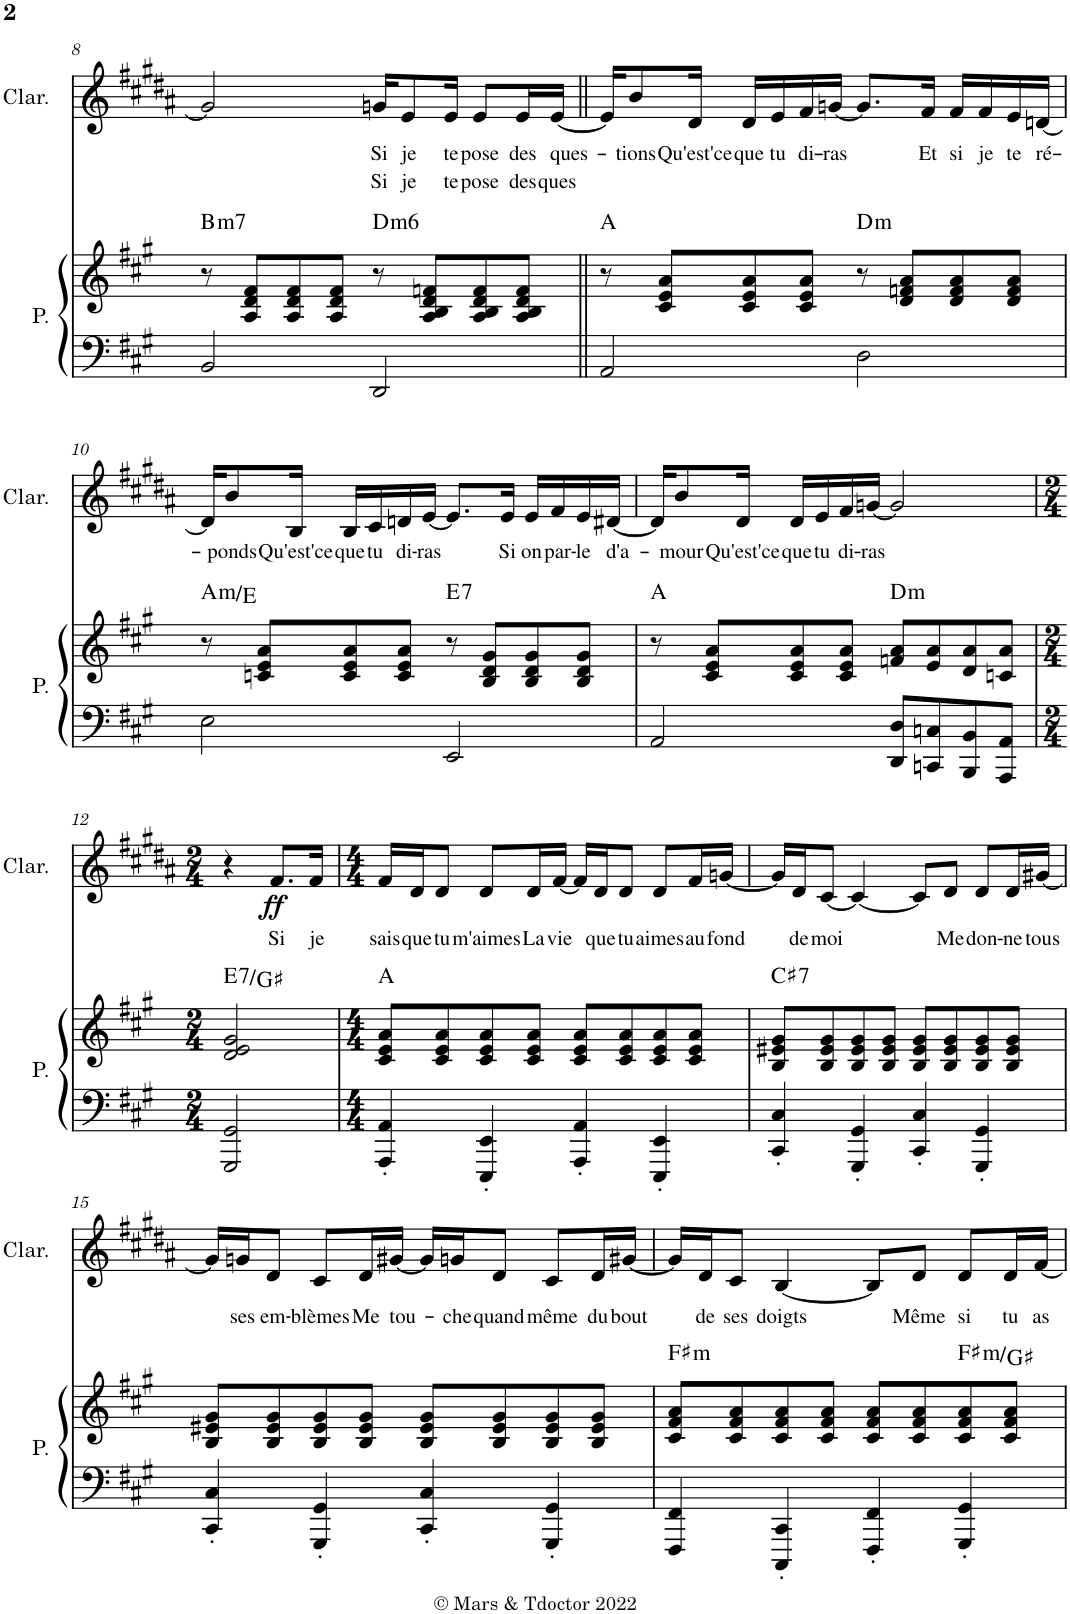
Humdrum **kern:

**kern	**kern	**harte	**kern	**text	**text	**dynam
*part2	*part2	*part2	*part1	*part1	*part1	*part1
*staff3	*staff2	*	*staff1	*staff1	*staff1	*staff1
*I"Piano	*	*	*I"Clarinette	*	*	*
*I'P.	*	*	*I'Clar.	*	*	*
!!LO:PB:g=z
*clefF4	*clefG2	*	*clefG2	*	*	*
*	*	*	*Trd1c2	*	*	*
*k[f#c#g#]	*k[f#c#g#]	*	*k[f#c#g#d#a#]	*	*	*
*M4/4	*M4/4	*	*M4/4	*	*	*
=8	=8	=8	=8	=8	=8	=8
!	!	!LO:H:kt=m7	!	!	!	!
2BB/	8r	B:min7	2g#/]	.	.	.
.	8A/ 8d/ 8f#/L	.	.	.	.	.
.	8A/ 8d/ 8f#/	.	.	.	.	.
.	8A/ 8d/ 8f#/J	.	.	.	.	.
!	!	!LO:H:kt=m6	!	!LO:LY:b	!LO:LY:b	!
2DD/	8r	D:min6	16gn/KL	Si	Si	.
!	!	!	!	!LO:LY:b	!LO:LY:b	!
.	.	.	8e/	je	je	.
.	8A/ 8B/ 8d/ 8fn/L	.	.	.	.	.
!	!	!	!	!LO:LY:b	!LO:LY:b	!
.	.	.	16e/Jk	te	te	.
!	!	!	!	!LO:LY:b	!LO:LY:b	!
.	8A/ 8B/ 8d/ 8f/	.	8e/L	pose	pose	.
!	!	!	!	!LO:LY:b	!LO:LY:b	!
.	8A/ 8B/ 8d/ 8f/J	.	16e/L	des	des	.
!	!	!	!	!LO:LY:b	!LO:LY:b	!
.	.	.	[16e/JJ	ques-	ques	.
=9||	=9||	=9||	=9||	=9||	=9||	=9||
2AA/	8r	A:maj	16e/KL]	.	.	.
!	!	!	!	!LO:LY:b	!	!
.	.	.	8b/	-tions	.	.
.	8c#/ 8e/ 8a/L	.	.	.	.	.
!	!	!	!	!LO:LY:b	!	!
.	.	.	16d#/Jk	Qu'est'ce	.	.
!	!	!	!	!LO:LY:b	!	!
.	8c#/ 8e/ 8a/	.	16d#/LL	que	.	.
!	!	!	!	!LO:LY:b	!	!
.	.	.	16e/	tu	.	.
!	!	!	!	!LO:LY:b	!	!
.	8c#/ 8e/ 8a/J	.	16f#/	di-	.	.
!	!	!	!	!LO:LY:b	!	!
.	.	.	[16gn/JJ	-ras	.	.
!	!	!LO:H:kt=m	!	!	!	!
2D\	8r	D:min	8.g/L]	.	.	.
.	8d/ 8fn/ 8a/L	.	.	.	.	.
!	!	!	!	!LO:LY:b	!	!
.	.	.	16f#/Jk	Et	.	.
!	!	!	!	!LO:LY:b	!	!
.	8d/ 8f/ 8a/	.	16f#/LL	si	.	.
!	!	!	!	!LO:LY:b	!	!
.	.	.	16f#/	je	.	.
!	!	!	!	!LO:LY:b	!	!
.	8d/ 8f/ 8a/J	.	16e/	te	.	.
!	!	!	!	!LO:LY:b	!	!
.	.	.	[16dn/JJ	ré-	.	.
!!LO:LB:g=z
=10	=10	=10	=10	=10	=10	=10
!	!	!LO:H:kt=m	!	!	!	!
2E\	8r	A:min/5	16d/KL]	.	.	.
!	!	!	!	!LO:LY:b	!	!
.	.	.	8b/	-ponds	.	.
.	8cn/ 8e/ 8a/L	.	.	.	.	.
!	!	!	!	!LO:LY:b	!	!
.	.	.	16B/Jk	Qu'est'ce	.	.
!	!	!	!	!LO:LY:b	!	!
.	8c/ 8e/ 8a/	.	16B/LL	que	.	.
!	!	!	!	!LO:LY:b	!	!
.	.	.	16c#/	tu	.	.
!	!	!	!	!LO:LY:b	!	!
.	8c/ 8e/ 8a/J	.	16dn/	di-	.	.
!	!	!	!	!LO:LY:b	!	!
.	.	.	[16e/JJ	-ras	.	.
!	!	!LO:H:kt=7	!	!	!	!
2EE/	8r	E:7	8.e/L]	.	.	.
.	8B/ 8d/ 8g#/L	.	.	.	.	.
!	!	!	!	!LO:LY:b	!	!
.	.	.	16e/Jk	Si	.	.
!	!	!	!	!LO:LY:b	!	!
.	8B/ 8d/ 8g#/	.	16e/LL	on	.	.
!	!	!	!	!LO:LY:b	!	!
.	.	.	16f#/	par-	.	.
!	!	!	!	!LO:LY:b	!	!
.	8B/ 8d/ 8g#/J	.	16e/	-le	.	.
!	!	!	!	!LO:LY:b	!	!
.	.	.	[16d#X/JJ	d'a-	.	.
=11	=11	=11	=11	=11	=11	=11
2AA/	8r	A:maj	16d#/KL]	.	.	.
!	!	!	!	!LO:LY:b	!	!
.	.	.	8b/	-mour	.	.
.	8c#/ 8e/ 8a/L	.	.	.	.	.
!	!	!	!	!LO:LY:b	!	!
.	.	.	16d#/Jk	Qu'est'ce	.	.
!	!	!	!	!LO:LY:b	!	!
.	8c#/ 8e/ 8a/	.	16d#/LL	que	.	.
!	!	!	!	!LO:LY:b	!	!
.	.	.	16e/	tu	.	.
!	!	!	!	!LO:LY:b	!	!
.	8c#/ 8e/ 8a/J	.	16f#/	di-	.	.
!	!	!	!	!LO:LY:b	!	!
.	.	.	[16gn/JJ	-ras	.	.
!	!	!LO:H:kt=m	!	!	!	!
8DD/ 8D/L	8fn/ 8a/L	D:min	2g/]	.	.	.
8CCn/ 8Cn/	8e/ 8a/	.	.	.	.	.
8BBB/ 8BB/	8d/ 8a/	.	.	.	.	.
8AAA/ 8AA/J	8cn/ 8a/J	.	.	.	.	.
!!LO:LB:g=z
=12	=12	=12	=12	=12	=12	=12
*M2/4	*M2/4	*	*M2/4	*	*	*
!	!	!LO:H:kt=7	!	!	!	!
2GGG#/ 2GG#/	2d/ 2e/ 2g#/	E:7/3	4r	.	.	.
!	!	!	!	!LO:LY:b	!	!LO:DY:b
.	.	.	8.f#/L	Si	.	ff
!	!	!	!	!LO:LY:b	!	!
.	.	.	16f#/Jk	je	.	.
=13	=13	=13	=13	=13	=13	=13
*M4/4	*M4/4	*	*M4/4	*	*	*
!	!	!	!	!LO:LY:b	!	!
4AAA/' 4AA/'	8c#/ 8e/ 8a/L	A:maj	16f#/LL	sais	.	.
!	!	!	!	!LO:LY:b	!	!
.	.	.	16d#/J	que	.	.
!	!	!	!	!LO:LY:b	!	!
.	8c#/ 8e/ 8a/	.	8d#/J	tu	.	.
!	!	!	!	!LO:LY:b	!	!
4EEE/' 4EE/'	8c#/ 8e/ 8a/	.	8d#/L	m'aimes	.	.
!	!	!	!	!LO:LY:b	!	!
.	8c#/ 8e/ 8a/J	.	16d#/L	La	.	.
!	!	!	!	!LO:LY:b	!	!
.	.	.	[16f#/JJ	vie	.	.
4AAA/' 4AA/'	8c#/ 8e/ 8a/L	.	16f#/LL]	.	.	.
!	!	!	!	!LO:LY:b	!	!
.	.	.	16d#/J	que	.	.
!	!	!	!	!LO:LY:b	!	!
.	8c#/ 8e/ 8a/	.	8d#/J	tu	.	.
!	!	!	!	!LO:LY:b	!	!
4EEE/' 4EE/'	8c#/ 8e/ 8a/	.	8d#/L	aimes	.	.
!	!	!	!	!LO:LY:b	!	!
.	8c#/ 8e/ 8a/J	.	16f#/L	au	.	.
!	!	!	!	!LO:LY:b	!	!
.	.	.	[16gn/JJ	fond	.	.
=14	=14	=14	=14	=14	=14	=14
!	!	!LO:H:kt=7	!	!	!	!
4CC#/' 4C#/'	8B/ 8e#X/ 8g#/L	C#:7	16g/LL]	.	.	.
!	!	!	!	!LO:LY:b	!	!
.	.	.	16d#/J	de	.	.
!	!	!	!	!LO:LY:b	!	!
.	8B/ 8e#/ 8g#/	.	[8c#/J	moi	.	.
4GGG#/' 4GG#/'	8B/ 8e#/ 8g#/	.	4c#/_	.	.	.
.	8B/ 8e#/ 8g#/J	.	.	.	.	.
4CC#/' 4C#/'	8B/ 8e#/ 8g#/L	.	8c#/L]	.	.	.
!	!	!	!	!LO:LY:b	!	!
.	8B/ 8e#/ 8g#/	.	8d#/J	Me	.	.
!	!	!	!	!LO:LY:b	!	!
4GGG#/' 4GG#/'	8B/ 8e#/ 8g#/	.	8d#/L	don-	.	.
!	!	!	!	!LO:LY:b	!	!
.	8B/ 8e#/ 8g#/J	.	16d#/L	-ne	.	.
!	!	!	!	!LO:LY:b	!	!
.	.	.	[16g#X/JJ	tous	.	.
!!LO:LB:g=z
=15	=15	=15	=15	=15	=15	=15
4CC#/' 4C#/'	8B/ 8e#X/ 8g#/L	.	16g#/LL]	.	.	.
!	!	!	!	!LO:LY:b	!	!
.	.	.	16gn/J	ses	.	.
!	!	!	!	!LO:LY:b	!	!
.	8B/ 8e#/ 8g#/	.	8d#/J	em-	.	.
!	!	!	!	!LO:LY:b	!	!
4GGG#/' 4GG#/'	8B/ 8e#/ 8g#/	.	8c#/L	-blèmes	.	.
!	!	!	!	!LO:LY:b	!	!
.	8B/ 8e#/ 8g#/J	.	16d#/L	Me	.	.
!	!	!	!	!LO:LY:b	!	!
.	.	.	[16g#X/JJ	tou-	.	.
4CC#/' 4C#/'	8B/ 8e#/ 8g#/L	.	16g#/LL]	.	.	.
!	!	!	!	!LO:LY:b	!	!
.	.	.	16gn/J	-che	.	.
!	!	!	!	!LO:LY:b	!	!
.	8B/ 8e#/ 8g#/	.	8d#/J	quand	.	.
!	!	!	!	!LO:LY:b	!	!
4GGG#/' 4GG#/'	8B/ 8e#/ 8g#/	.	8c#/L	même	.	.
!	!	!	!	!LO:LY:b	!	!
.	8B/ 8e#/ 8g#/J	.	16d#/L	du	.	.
!	!	!	!	!LO:LY:b	!	!
.	.	.	[16g#X/JJ	bout	.	.
=16	=16	=16	=16	=16	=16	=16
!	!	!LO:H:kt=m	!	!	!	!
4FFF#/ 4FF#/	8c#/ 8f#/ 8a/L	F#:min	16g#/LL]	.	.	.
!	!	!	!	!LO:LY:b	!	!
.	.	.	16d#/J	de	.	.
!	!	!	!	!LO:LY:b	!	!
.	8c#/ 8f#/ 8a/	.	8c#/J	ses	.	.
!	!	!	!	!LO:LY:b	!	!
4CCC#/' 4CC#/'	8c#/ 8f#/ 8a/	.	[4B/	doigts	.	.
.	8c#/ 8f#/ 8a/J	.	.	.	.	.
4FFF#/' 4FF#/'	8c#/ 8f#/ 8a/L	.	8B/L]	.	.	.
!	!	!	!	!LO:LY:b	!	!
.	8c#/ 8f#/ 8a/	.	8d#/J	Même	.	.
!	!	!LO:H:kt=m	!	!LO:LY:b	!	!
4GGG#/' 4GG#/'	8c#/ 8f#/ 8a/	F#:min/2	8d#/L	si	.	.
!	!	!	!	!LO:LY:b	!	!
.	8c#/ 8f#/ 8a/J	.	16d#/L	tu	.	.
!	!	!	!	!LO:LY:b	!	!
.	.	.	[16f#/JJ	as	.	.
=	=	=	=	=	=	=
*-	*-	*-	*-	*-	*-	*-
